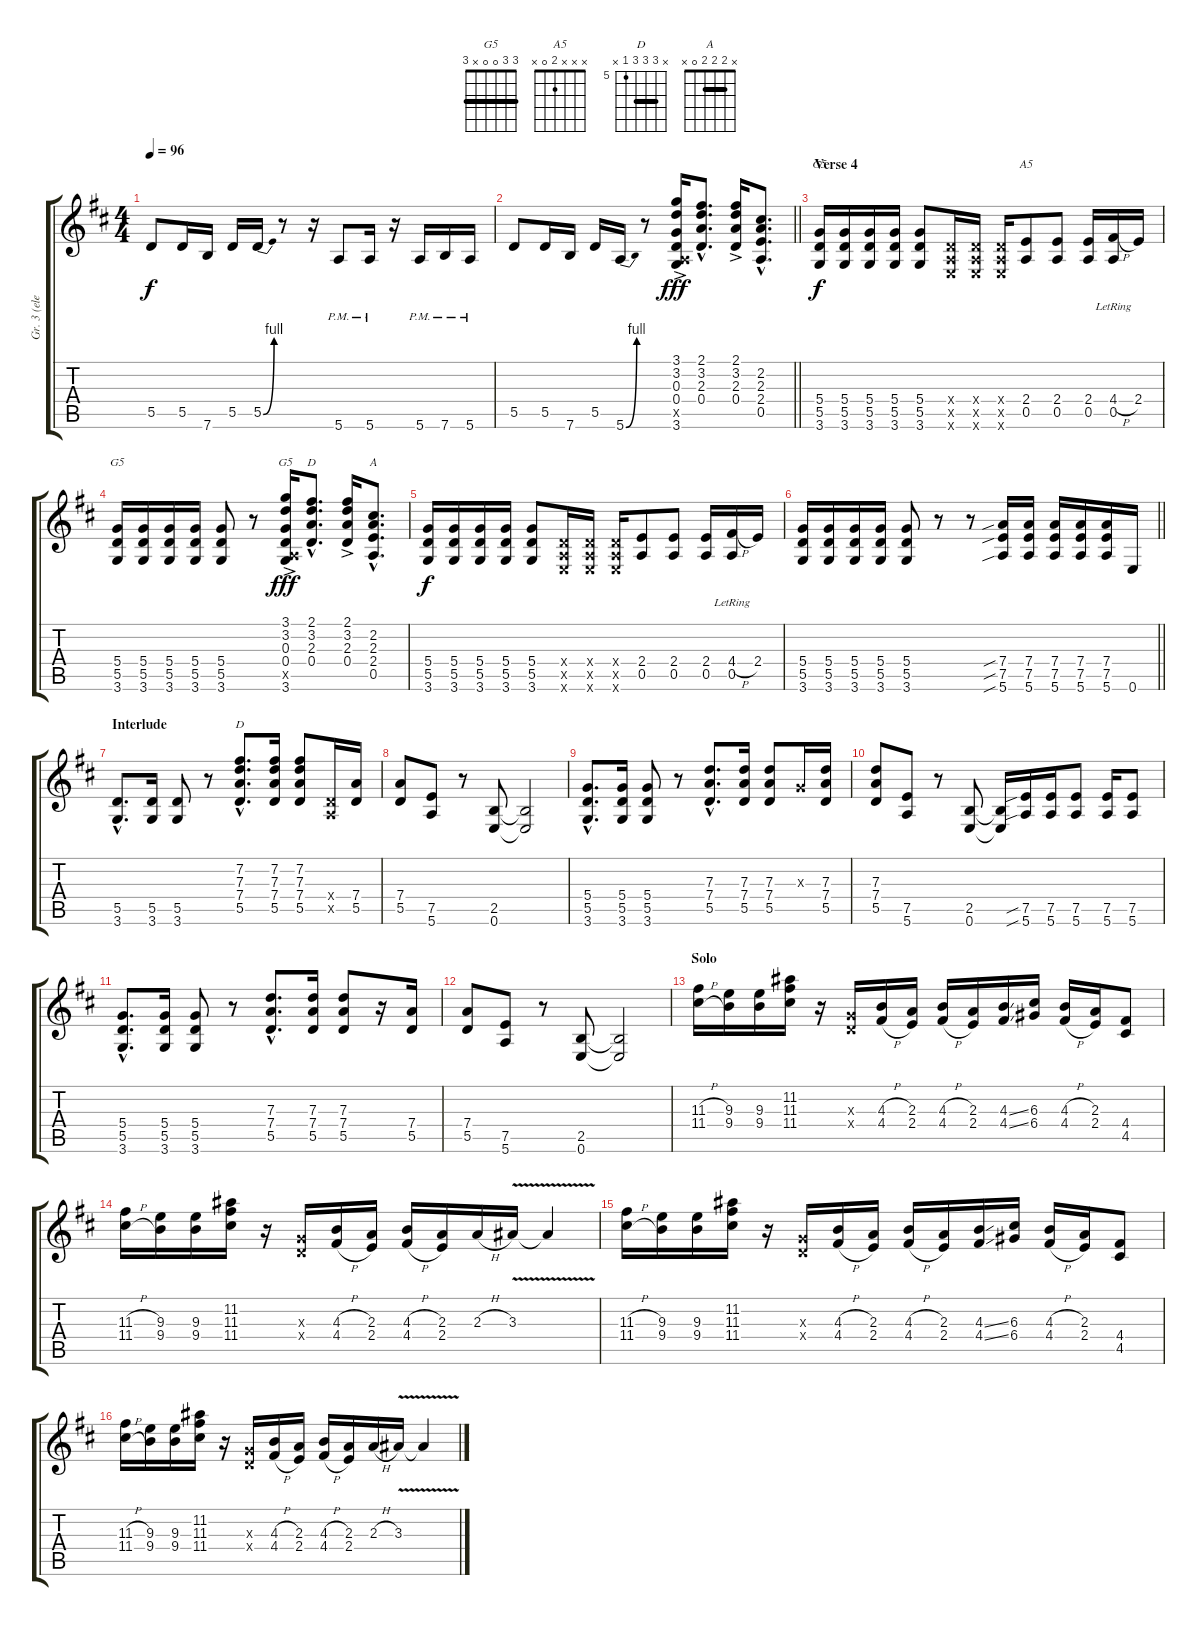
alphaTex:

\track ("Gr. 3 (elec. w/light dist)" "Gr. 3 (ele") {instrument distortionguitar}
\staff {score tabs}
\tuning (E4 B3 G3 D3 A2 E2) {hide}
\chord ("G5" x x x 5 5 3) {barre 5}
\chord ("A5" x x x 2 0 x)
\chord ("G5" x x x x 5 3)
\chord ("G5" 3 3 0 0 x 3) {barre 3}
\chord ("D" 2 3 2 0 x x) {barre 2}
\chord ("A" x 2 2 2 0 x) {barre 2}
\chord ("D" x 7 7 7 5 x) {firstfret 5 barre 7}
\ts (4 4)
\tempo 96
\clef g2
\ks d
5.5.8{dy f} 5.5.16 7.6.16 5.5.16 5.5{be (bend 0 0 60 4)}.16 r.8 r.16 5.6{pm}.8 5.6{pm}.16 r.16 5.6{pm}.16 7.6{pm}.16 5.6{pm}.16 |
\barLineRight lightlight
5.5.8 5.5.16 7.6.16 5.5.16 5.6{be (bend 0 0 60 4)}.16 r.8 (3.1{ac} 3.2{ac} 0.3{ac} 0.4{ac} 0.5{ac x} 3.6{ac}).16{dy fff} (2.1{hac} 3.2{hac} 2.3{hac} 0.4{hac}).8{d} (2.1{ac} 3.2{ac} 2.3{ac} 0.4{ac}).16 (2.2{hac} 2.3{hac} 2.4{hac} 0.5{hac}).8{d} |
\section ("" "Verse 4")
(5.4 5.5 3.6).16{ch "G5" dy f} (5.4 5.5 3.6).16 (5.4 5.5 3.6).16 (5.4 5.5 3.6).16 (5.4 5.5 3.6).8 (0.4{x} 0.5{x} 0.6{x}).16 (0.4{x} 0.5{x} 0.6{x}).16 (0.4{x} 0.5{x} 0.6{x}).16 (2.4 0.5).8{ch "A5"} (2.4 0.5).8 (2.4 0.5).16 (4.4{h} 0.5{lr}).16 2.4.16 |
(5.4 5.5 3.6).16{ch "G5"} (5.4 5.5 3.6).16 (5.4 5.5 3.6).16 (5.4 5.5 3.6).16 (5.4 5.5 3.6).8 r.8 (3.1{ac} 3.2{ac} 0.3{ac} 0.4{ac} 0.5{ac x} 3.6{ac}).16{ch "G5" dy fff} (2.1{hac} 3.2{hac} 2.3{hac} 0.4{hac}).8{d ch "D"} (2.1{ac} 3.2{ac} 2.3{ac} 0.4{ac}).16 (2.2{hac} 2.3{hac} 2.4{hac} 0.5{hac}).8{d ch "A"} |
(5.4 5.5 3.6).16{dy f} (5.4 5.5 3.6).16 (5.4 5.5 3.6).16 (5.4 5.5 3.6).16 (5.4 5.5 3.6).8 (0.4{x} 0.5{x} 0.6{x}).16 (0.4{x} 0.5{x} 0.6{x}).16 (0.4{x} 0.5{x} 0.6{x}).16 (2.4 0.5).8 (2.4 0.5).8 (2.4 0.5).16 (4.4{h} 0.5{lr}).16 2.4.16 |
\barLineRight lightlight
(5.4 5.5 3.6).16 (5.4 5.5 3.6).16 (5.4 5.5 3.6).16 (5.4 5.5 3.6).16 (5.4 5.5 3.6).8 r.8 r.8 (7.4{sib} 7.5{sib} 5.6{sib}).16 (7.4 7.5 5.6).16 (7.4 7.5 5.6).16 (7.4 7.5 5.6).16 (7.4 7.5 5.6).16 0.6.16 |
\section ("" "Interlude")
(5.5{hac} 3.6{hac}).8{d} (5.5 3.6).16 (5.5 3.6).8 r.8 (7.2{hac} 7.3{hac} 7.4{hac} 5.5{hac}).8{d ch "D"} (7.2 7.3 7.4 5.5).16 (7.2 7.3 7.4 5.5).8 (0.4{x} 0.5{x}).16 (7.4 5.5).16 |
(7.4 5.5).8 (7.5 5.6).8 r.8 (2.5 0.6).8 (2.5{t} 0.6{t}).2 |
(5.4{hac} 5.5{hac} 3.6{hac}).8{d} (5.4 5.5 3.6).16 (5.4 5.5 3.6).8 r.8 (7.3{hac} 7.4{hac} 5.5{hac}).8{d} (7.3 7.4 5.5).16 (7.3 7.4 5.5).8 0.3{x}.16 (7.3 7.4 5.5).16 |
(7.3 7.4 5.5).8 (7.5 5.6).8 r.8 (2.5 0.6).8 (2.5{t} 0.6{t}).16 (7.5{sib} 5.6{sib}).16 (7.5 5.6).16 (7.5 5.6).8 (7.5 5.6).16 (7.5 5.6).8 |
(5.4{hac} 5.5{hac} 3.6{hac}).8{d} (5.4 5.5 3.6).16 (5.4 5.5 3.6).8 r.8 (7.3{hac} 7.4{hac} 5.5{hac}).8{d} (7.3 7.4 5.5).16 (7.3 7.4 5.5).8 r.16 (7.4 5.5).16 |
(7.4 5.5).8 (7.5 5.6).8 r.8 (2.5 0.6).8 (2.5{t} 0.6{t}).2 |
\section ("" "Solo")
(11.3{h} 11.4{h}).16 (9.3 9.4).16 (9.3 9.4).16 (11.2 11.3 11.4).16 r.16 (0.3{x} 0.4{x}).16 (4.3{h} 4.4{h}).16 (2.3 2.4).16 (4.3{h} 4.4{h}).16 (2.3 2.4).16 (4.3{ss} 4.4{ss}).16 (6.3 6.4).16 (4.3{h} 4.4{h}).16 (2.3 2.4).16 (4.4 4.5).8 |
(11.3{h} 11.4{h}).16 (9.3 9.4).16 (9.3 9.4).16 (11.2 11.3 11.4).16 r.16 (0.3{x} 0.4{x}).16 (4.3{h} 4.4{h}).16 (2.3 2.4).16 (4.3{h} 4.4{h}).16 (2.3 2.4).16 2.3{h}.16 3.3{v}.16 3.3{t}.4 |
(11.3{h} 11.4{h}).16 (9.3 9.4).16 (9.3 9.4).16 (11.2 11.3 11.4).16 r.16 (0.3{x} 0.4{x}).16 (4.3{h} 4.4{h}).16 (2.3 2.4).16 (4.3{h} 4.4{h}).16 (2.3 2.4).16 (4.3{ss} 4.4{ss}).16 (6.3 6.4).16 (4.3{h} 4.4{h}).16 (2.3 2.4).16 (4.4 4.5).8 |
(11.3{h} 11.4{h}).16 (9.3 9.4).16 (9.3 9.4).16 (11.2 11.3 11.4).16 r.16 (0.3{x} 0.4{x}).16 (4.3{h} 4.4{h}).16 (2.3 2.4).16 (4.3{h} 4.4{h}).16 (2.3 2.4).16 2.3{h}.16 3.3{v}.16 3.3{t}.4
